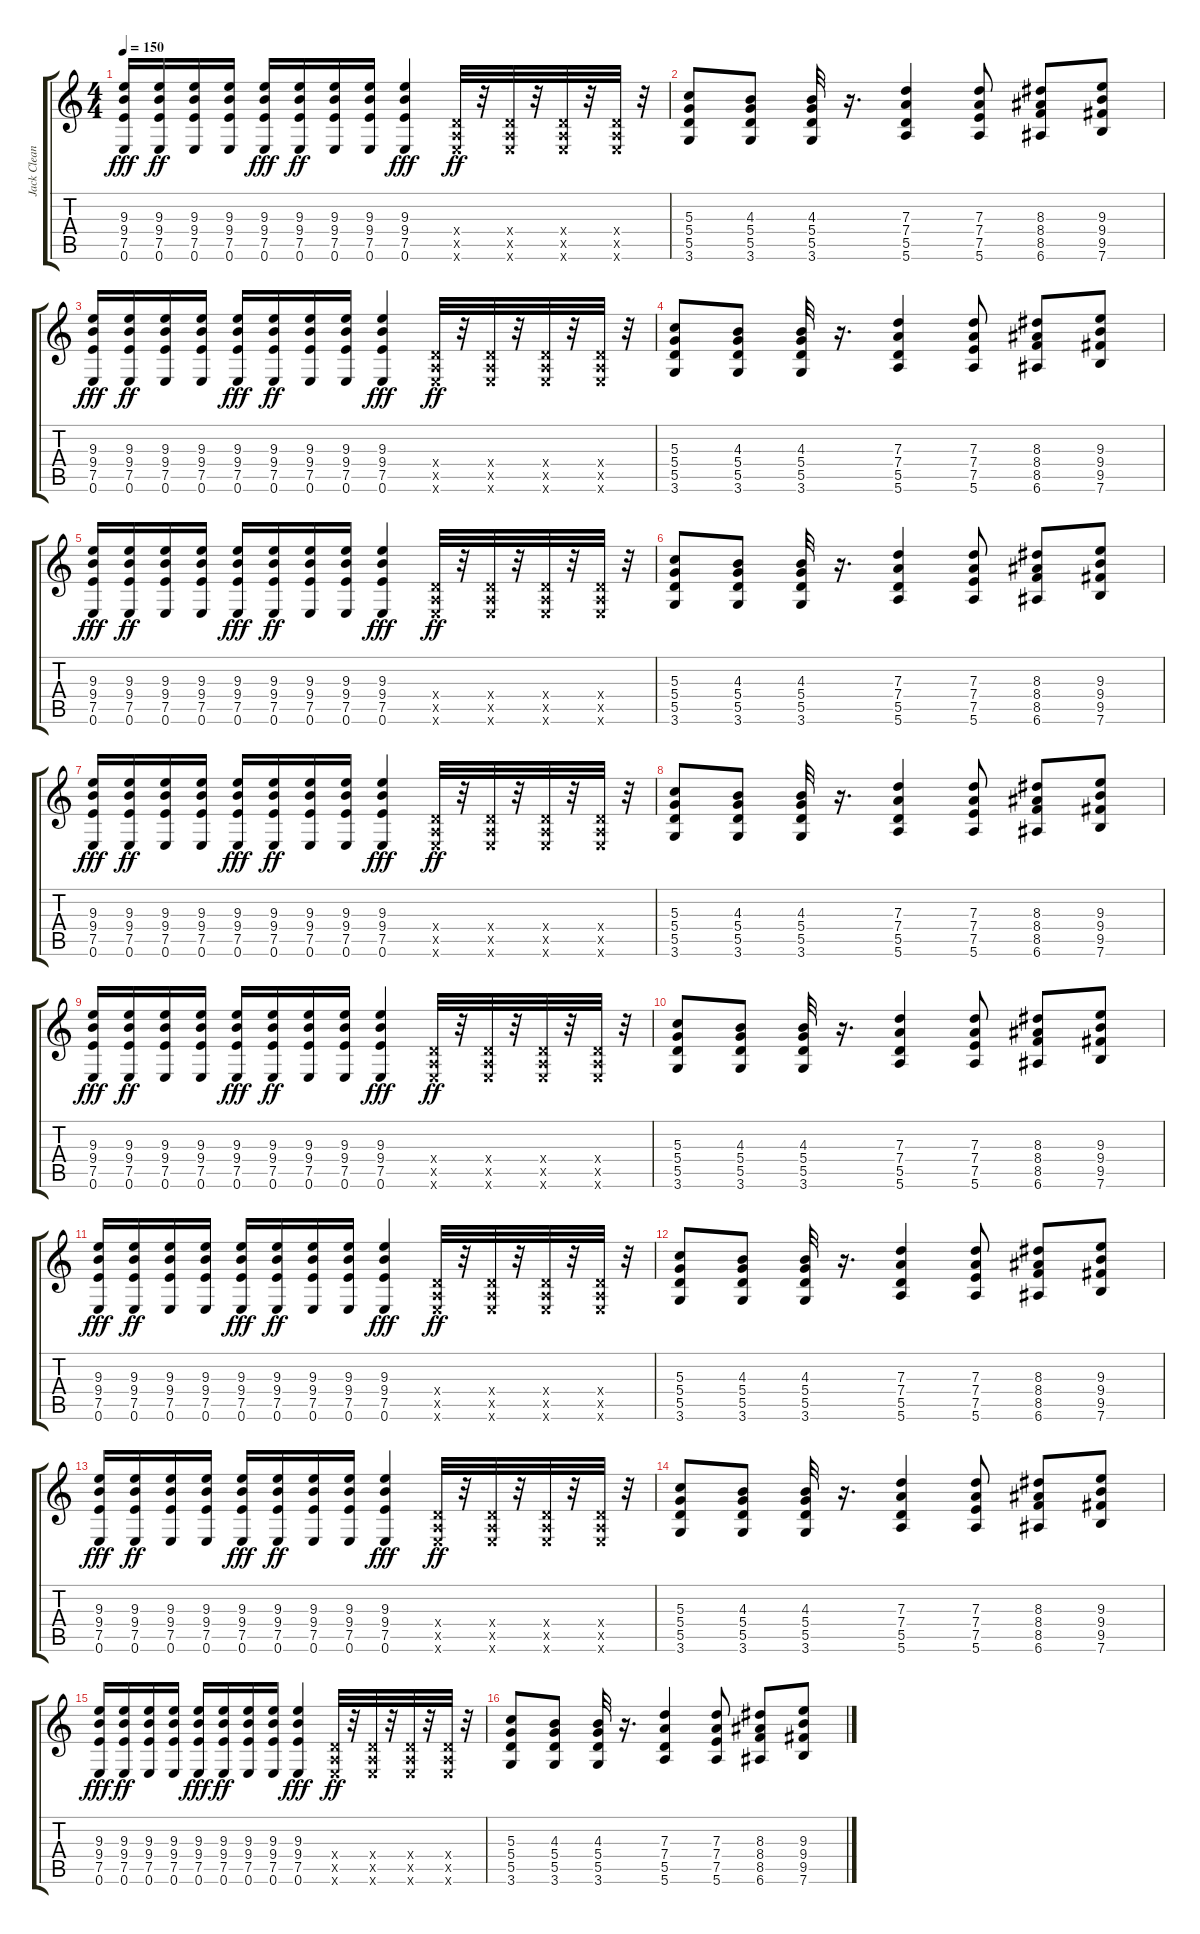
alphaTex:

\track ("Jack Clean" "Jack Clean") {instrument acousticguitarsteel}
\staff {score tabs}
\tuning (E4 B3 G3 D3 A2 E2) {hide}
\ts (4 4)
\tempo 150
\clef g2
\ks c
(9.3 9.4 7.5 0.6).16{dy fff} (9.3 9.4 7.5 0.6).16{dy ff} (9.3 9.4 7.5 0.6).16 (9.3 9.4 7.5 0.6).16 (9.3 9.4 7.5 0.6).16{dy fff} (9.3 9.4 7.5 0.6).16{dy ff} (9.3 9.4 7.5 0.6).16 (9.3 9.4 7.5 0.6).16 (9.3 9.4 7.5 0.6).4{dy fff} (0.4{x} 0.5{x} 0.6{x}).32{dy ff} r.32 (0.4{x} 0.5{x} 0.6{x}).32 r.32 (0.4{x} 0.5{x} 0.6{x}).32 r.32 (0.4{x} 0.5{x} 0.6{x}).32 r.32 |
(5.3 5.4 5.5 3.6).8 (4.3 5.4 5.5 3.6).8 (4.3 5.4 5.5 3.6).32 r.16{d} (7.3 7.4 5.5 5.6).4 (7.3 7.4 7.5 5.6).8 (8.3 8.4 8.5 6.6).8 (9.3 9.4 9.5 7.6).8 |
(9.3 9.4 7.5 0.6).16{dy fff} (9.3 9.4 7.5 0.6).16{dy ff} (9.3 9.4 7.5 0.6).16 (9.3 9.4 7.5 0.6).16 (9.3 9.4 7.5 0.6).16{dy fff} (9.3 9.4 7.5 0.6).16{dy ff} (9.3 9.4 7.5 0.6).16 (9.3 9.4 7.5 0.6).16 (9.3 9.4 7.5 0.6).4{dy fff} (0.4{x} 0.5{x} 0.6{x}).32{dy ff} r.32 (0.4{x} 0.5{x} 0.6{x}).32 r.32 (0.4{x} 0.5{x} 0.6{x}).32 r.32 (0.4{x} 0.5{x} 0.6{x}).32 r.32 |
(5.3 5.4 5.5 3.6).8 (4.3 5.4 5.5 3.6).8 (4.3 5.4 5.5 3.6).32 r.16{d} (7.3 7.4 5.5 5.6).4 (7.3 7.4 7.5 5.6).8 (8.3 8.4 8.5 6.6).8 (9.3 9.4 9.5 7.6).8 |
(9.3 9.4 7.5 0.6).16{dy fff} (9.3 9.4 7.5 0.6).16{dy ff} (9.3 9.4 7.5 0.6).16 (9.3 9.4 7.5 0.6).16 (9.3 9.4 7.5 0.6).16{dy fff} (9.3 9.4 7.5 0.6).16{dy ff} (9.3 9.4 7.5 0.6).16 (9.3 9.4 7.5 0.6).16 (9.3 9.4 7.5 0.6).4{dy fff} (0.4{x} 0.5{x} 0.6{x}).32{dy ff} r.32 (0.4{x} 0.5{x} 0.6{x}).32 r.32 (0.4{x} 0.5{x} 0.6{x}).32 r.32 (0.4{x} 0.5{x} 0.6{x}).32 r.32 |
(5.3 5.4 5.5 3.6).8 (4.3 5.4 5.5 3.6).8 (4.3 5.4 5.5 3.6).32 r.16{d} (7.3 7.4 5.5 5.6).4 (7.3 7.4 7.5 5.6).8 (8.3 8.4 8.5 6.6).8 (9.3 9.4 9.5 7.6).8 |
(9.3 9.4 7.5 0.6).16{dy fff} (9.3 9.4 7.5 0.6).16{dy ff} (9.3 9.4 7.5 0.6).16 (9.3 9.4 7.5 0.6).16 (9.3 9.4 7.5 0.6).16{dy fff} (9.3 9.4 7.5 0.6).16{dy ff} (9.3 9.4 7.5 0.6).16 (9.3 9.4 7.5 0.6).16 (9.3 9.4 7.5 0.6).4{dy fff} (0.4{x} 0.5{x} 0.6{x}).32{dy ff} r.32 (0.4{x} 0.5{x} 0.6{x}).32 r.32 (0.4{x} 0.5{x} 0.6{x}).32 r.32 (0.4{x} 0.5{x} 0.6{x}).32 r.32 |
(5.3 5.4 5.5 3.6).8 (4.3 5.4 5.5 3.6).8 (4.3 5.4 5.5 3.6).32 r.16{d} (7.3 7.4 5.5 5.6).4 (7.3 7.4 7.5 5.6).8 (8.3 8.4 8.5 6.6).8 (9.3 9.4 9.5 7.6).8 |
(9.3 9.4 7.5 0.6).16{dy fff} (9.3 9.4 7.5 0.6).16{dy ff} (9.3 9.4 7.5 0.6).16 (9.3 9.4 7.5 0.6).16 (9.3 9.4 7.5 0.6).16{dy fff} (9.3 9.4 7.5 0.6).16{dy ff} (9.3 9.4 7.5 0.6).16 (9.3 9.4 7.5 0.6).16 (9.3 9.4 7.5 0.6).4{dy fff} (0.4{x} 0.5{x} 0.6{x}).32{dy ff} r.32 (0.4{x} 0.5{x} 0.6{x}).32 r.32 (0.4{x} 0.5{x} 0.6{x}).32 r.32 (0.4{x} 0.5{x} 0.6{x}).32 r.32 |
(5.3 5.4 5.5 3.6).8 (4.3 5.4 5.5 3.6).8 (4.3 5.4 5.5 3.6).32 r.16{d} (7.3 7.4 5.5 5.6).4 (7.3 7.4 7.5 5.6).8 (8.3 8.4 8.5 6.6).8 (9.3 9.4 9.5 7.6).8 |
(9.3 9.4 7.5 0.6).16{dy fff} (9.3 9.4 7.5 0.6).16{dy ff} (9.3 9.4 7.5 0.6).16 (9.3 9.4 7.5 0.6).16 (9.3 9.4 7.5 0.6).16{dy fff} (9.3 9.4 7.5 0.6).16{dy ff} (9.3 9.4 7.5 0.6).16 (9.3 9.4 7.5 0.6).16 (9.3 9.4 7.5 0.6).4{dy fff} (0.4{x} 0.5{x} 0.6{x}).32{dy ff} r.32 (0.4{x} 0.5{x} 0.6{x}).32 r.32 (0.4{x} 0.5{x} 0.6{x}).32 r.32 (0.4{x} 0.5{x} 0.6{x}).32 r.32 |
(5.3 5.4 5.5 3.6).8 (4.3 5.4 5.5 3.6).8 (4.3 5.4 5.5 3.6).32 r.16{d} (7.3 7.4 5.5 5.6).4 (7.3 7.4 7.5 5.6).8 (8.3 8.4 8.5 6.6).8 (9.3 9.4 9.5 7.6).8 |
(9.3 9.4 7.5 0.6).16{dy fff} (9.3 9.4 7.5 0.6).16{dy ff} (9.3 9.4 7.5 0.6).16 (9.3 9.4 7.5 0.6).16 (9.3 9.4 7.5 0.6).16{dy fff} (9.3 9.4 7.5 0.6).16{dy ff} (9.3 9.4 7.5 0.6).16 (9.3 9.4 7.5 0.6).16 (9.3 9.4 7.5 0.6).4{dy fff} (0.4{x} 0.5{x} 0.6{x}).32{dy ff} r.32 (0.4{x} 0.5{x} 0.6{x}).32 r.32 (0.4{x} 0.5{x} 0.6{x}).32 r.32 (0.4{x} 0.5{x} 0.6{x}).32 r.32 |
(5.3 5.4 5.5 3.6).8 (4.3 5.4 5.5 3.6).8 (4.3 5.4 5.5 3.6).32 r.16{d} (7.3 7.4 5.5 5.6).4 (7.3 7.4 7.5 5.6).8 (8.3 8.4 8.5 6.6).8 (9.3 9.4 9.5 7.6).8 |
(9.3 9.4 7.5 0.6).16{dy fff volume 5} (9.3 9.4 7.5 0.6).16{dy ff} (9.3 9.4 7.5 0.6).16 (9.3 9.4 7.5 0.6).16 (9.3 9.4 7.5 0.6).16{dy fff} (9.3 9.4 7.5 0.6).16{dy ff} (9.3 9.4 7.5 0.6).16 (9.3 9.4 7.5 0.6).16 (9.3 9.4 7.5 0.6).4{dy fff} (0.4{x} 0.5{x} 0.6{x}).32{dy ff} r.32 (0.4{x} 0.5{x} 0.6{x}).32 r.32 (0.4{x} 0.5{x} 0.6{x}).32 r.32 (0.4{x} 0.5{x} 0.6{x}).32 r.32 |
(5.3 5.4 5.5 3.6).8 (4.3 5.4 5.5 3.6).8 (4.3 5.4 5.5 3.6).32 r.16{d} (7.3 7.4 5.5 5.6).4 (7.3 7.4 7.5 5.6).8 (8.3 8.4 8.5 6.6).8 (9.3 9.4 9.5 7.6).8
